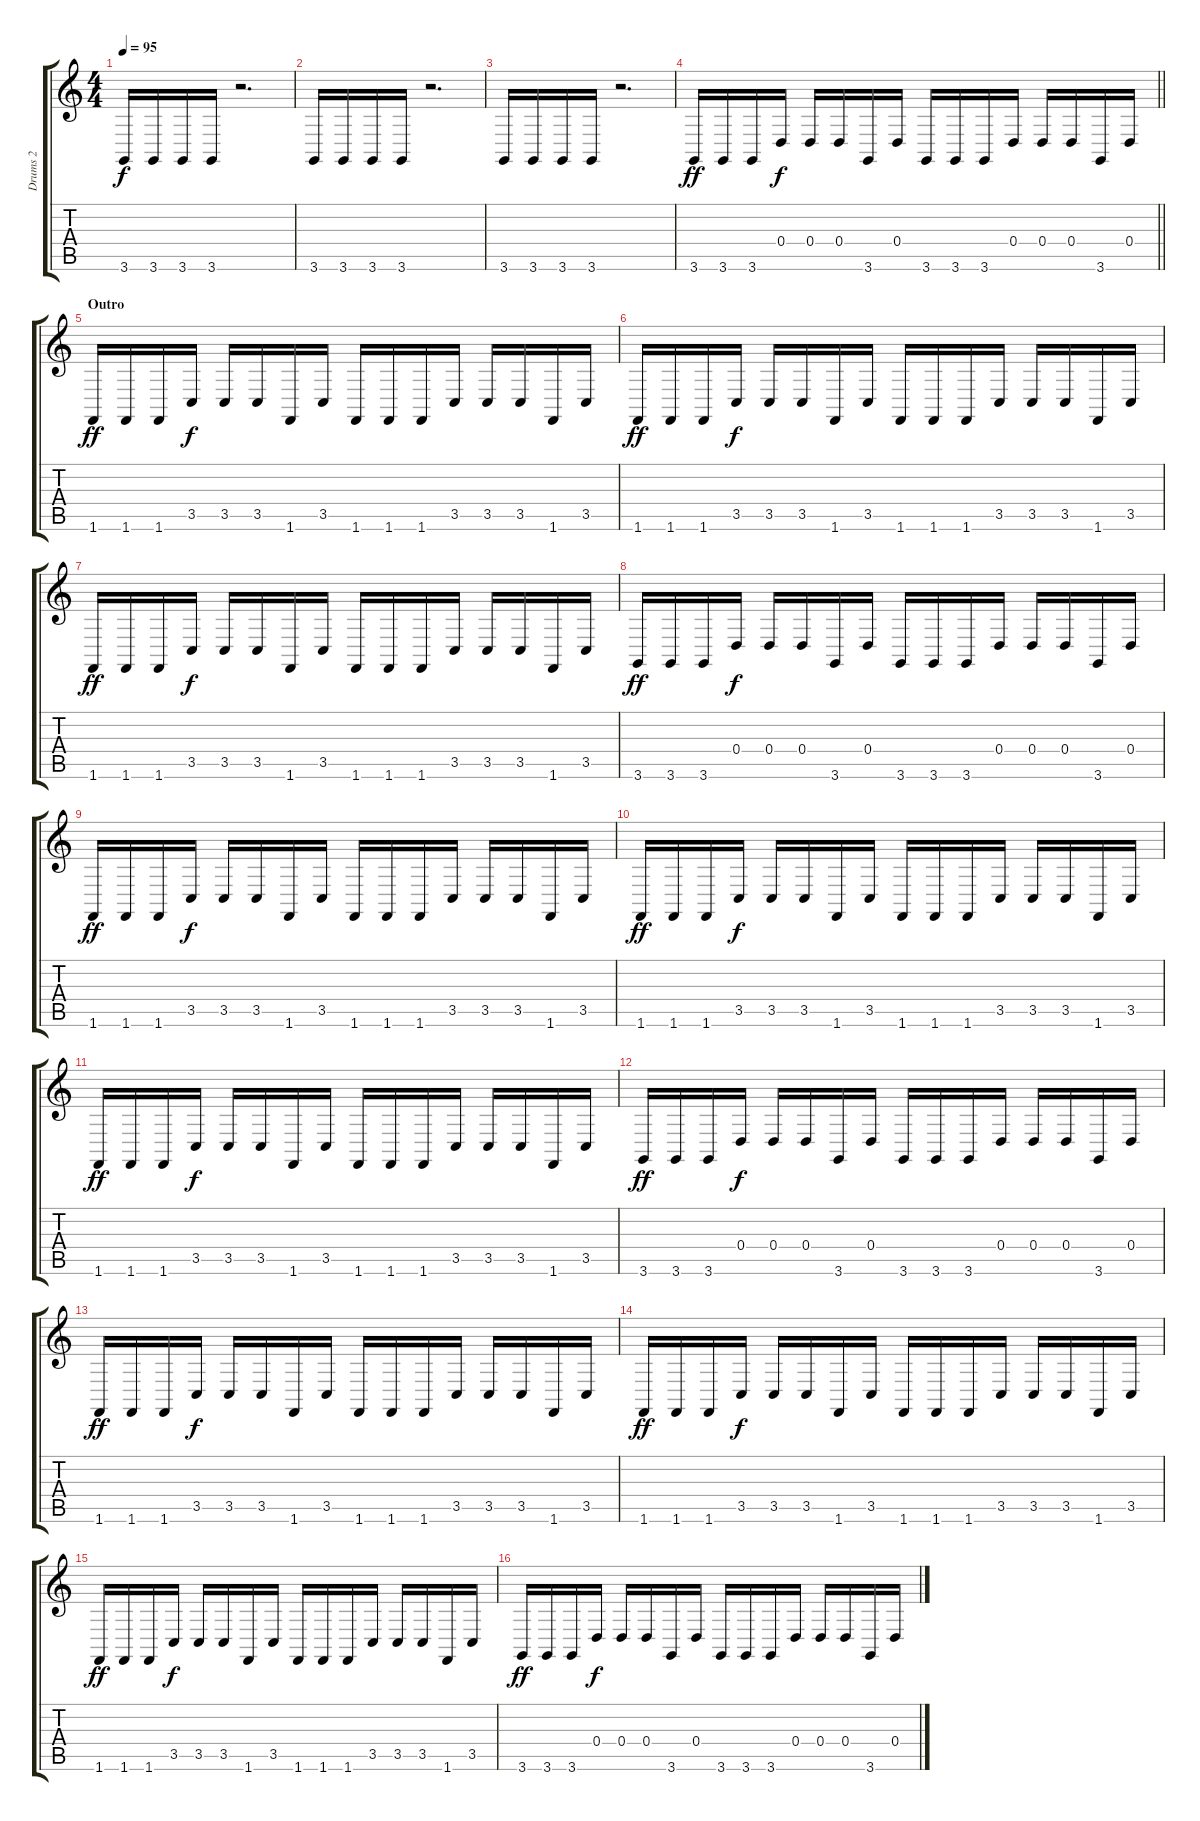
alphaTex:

\track ("Drums 2" "Drums 2") {instrument synthdrum}
\staff {score tabs}
\tuning (E4 B3 G3 D3 A2 E2) {hide}
\ts (4 4)
\tempo 95
\clef g2
\ks c
3.6.16{dy f} 3.6.16 3.6.16 3.6.16 r.2{d} |
3.6.16 3.6.16 3.6.16 3.6.16 r.2{d} |
3.6.16 3.6.16 3.6.16 3.6.16 r.2{d} |
\barLineRight lightlight
3.6.16{dy ff} 3.6.16 3.6.16 0.4.16{dy f} 0.4.16 0.4.16 3.6.16 0.4.16 3.6.16 3.6.16 3.6.16 0.4.16 0.4.16 0.4.16 3.6.16 0.4.16 |
\section ("" "Outro")
1.6.16{dy ff} 1.6.16 1.6.16 3.5.16{dy f} 3.5.16 3.5.16 1.6.16 3.5.16 1.6.16 1.6.16 1.6.16 3.5.16 3.5.16 3.5.16 1.6.16 3.5.16 |
1.6.16{dy ff} 1.6.16 1.6.16 3.5.16{dy f} 3.5.16 3.5.16 1.6.16 3.5.16 1.6.16 1.6.16 1.6.16 3.5.16 3.5.16 3.5.16 1.6.16 3.5.16 |
1.6.16{dy ff} 1.6.16 1.6.16 3.5.16{dy f} 3.5.16 3.5.16 1.6.16 3.5.16 1.6.16 1.6.16 1.6.16 3.5.16 3.5.16 3.5.16 1.6.16 3.5.16 |
3.6.16{dy ff} 3.6.16 3.6.16 0.4.16{dy f} 0.4.16 0.4.16 3.6.16 0.4.16 3.6.16 3.6.16 3.6.16 0.4.16 0.4.16 0.4.16 3.6.16 0.4.16 |
1.6.16{dy ff} 1.6.16 1.6.16 3.5.16{dy f} 3.5.16 3.5.16 1.6.16 3.5.16 1.6.16 1.6.16 1.6.16 3.5.16 3.5.16 3.5.16 1.6.16 3.5.16 |
1.6.16{dy ff} 1.6.16 1.6.16 3.5.16{dy f} 3.5.16 3.5.16 1.6.16 3.5.16 1.6.16 1.6.16 1.6.16 3.5.16 3.5.16 3.5.16 1.6.16 3.5.16 |
1.6.16{dy ff} 1.6.16 1.6.16 3.5.16{dy f} 3.5.16 3.5.16 1.6.16 3.5.16 1.6.16 1.6.16 1.6.16 3.5.16 3.5.16 3.5.16 1.6.16 3.5.16 |
3.6.16{dy ff} 3.6.16 3.6.16 0.4.16{dy f} 0.4.16 0.4.16 3.6.16 0.4.16 3.6.16 3.6.16 3.6.16 0.4.16 0.4.16 0.4.16 3.6.16 0.4.16 |
1.6.16{dy ff} 1.6.16 1.6.16 3.5.16{dy f} 3.5.16 3.5.16 1.6.16 3.5.16 1.6.16 1.6.16 1.6.16 3.5.16 3.5.16 3.5.16 1.6.16 3.5.16 |
1.6.16{dy ff} 1.6.16 1.6.16 3.5.16{dy f} 3.5.16 3.5.16 1.6.16 3.5.16 1.6.16 1.6.16 1.6.16 3.5.16 3.5.16 3.5.16 1.6.16 3.5.16 |
1.6.16{dy ff} 1.6.16 1.6.16 3.5.16{dy f} 3.5.16 3.5.16 1.6.16 3.5.16 1.6.16 1.6.16 1.6.16 3.5.16 3.5.16 3.5.16 1.6.16 3.5.16 |
3.6.16{dy ff} 3.6.16 3.6.16 0.4.16{dy f} 0.4.16 0.4.16 3.6.16 0.4.16 3.6.16 3.6.16 3.6.16 0.4.16 0.4.16 0.4.16 3.6.16 0.4.16
